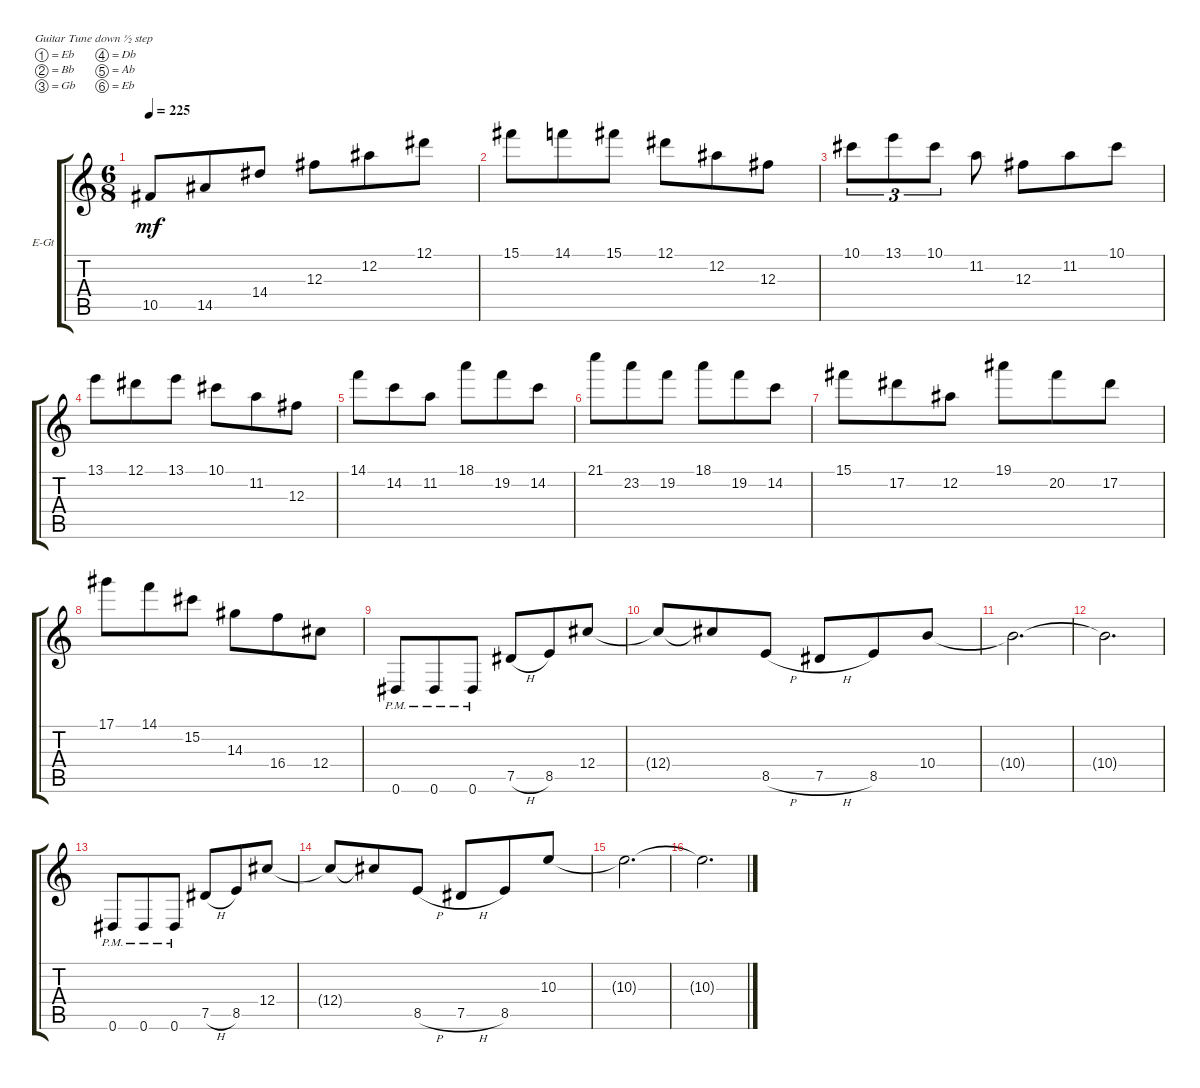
\bracketExtendMode groupsimilarinstruments
\firstSystemTrackNameOrientation horizontal
\otherSystemsTrackNameOrientation horizontal
\track ("left" "E-Gt") {instrument distortionguitar}
\staff {score tabs}
\tuning (Eb4 Bb3 Gb3 Db3 Ab2 Eb2)
\ts (6 8)
\tempo 225
\clef g2
\ks c
10.5.8{dy mf} 14.5.8 14.4.8 12.3.8 12.2.8 12.1.8 |
15.1.8 14.1.8 15.1.8 12.1.8 12.2.8 12.3.8 |
10.1.8{tu (3 2)} 13.1.8{tu (3 2)} 10.1.8{tu (3 2)} 11.2.8 12.3.8 11.2.8 10.1.8 |
13.1.8 12.1.8 13.1.8 10.1.8 11.2.8 12.3.8 |
14.1.8 14.2.8 11.2.8 18.1.8 19.2.8 14.2.8 |
21.1.8 23.2.8 19.2.8 18.1.8 19.2.8 14.2.8 |
15.1.8 17.2.8 12.2.8 19.1.8 20.2.8 17.2.8 |
17.1.8 14.1.8 15.2.8 14.3.8 16.4.8 12.4.8 |
0.6{pm}.8 0.6{pm}.8 0.6{pm}.8 7.5{h}.8 8.5.8 12.4.8 |
12.4{t}.8 12.4{t}.8 8.5{h}.8 7.5{h}.8 8.5.8 10.4.8 |
10.4{t}.2{d} |
10.4{t}.2{d} |
0.6{pm}.8 0.6{pm}.8 0.6{pm}.8 7.5{h}.8 8.5.8 12.4.8 |
12.4{t}.8 12.4{t}.8 8.5{h}.8 7.5{h}.8 8.5.8 10.3.8 |
10.3{t}.2{d} |
10.3{t}.2{d}
